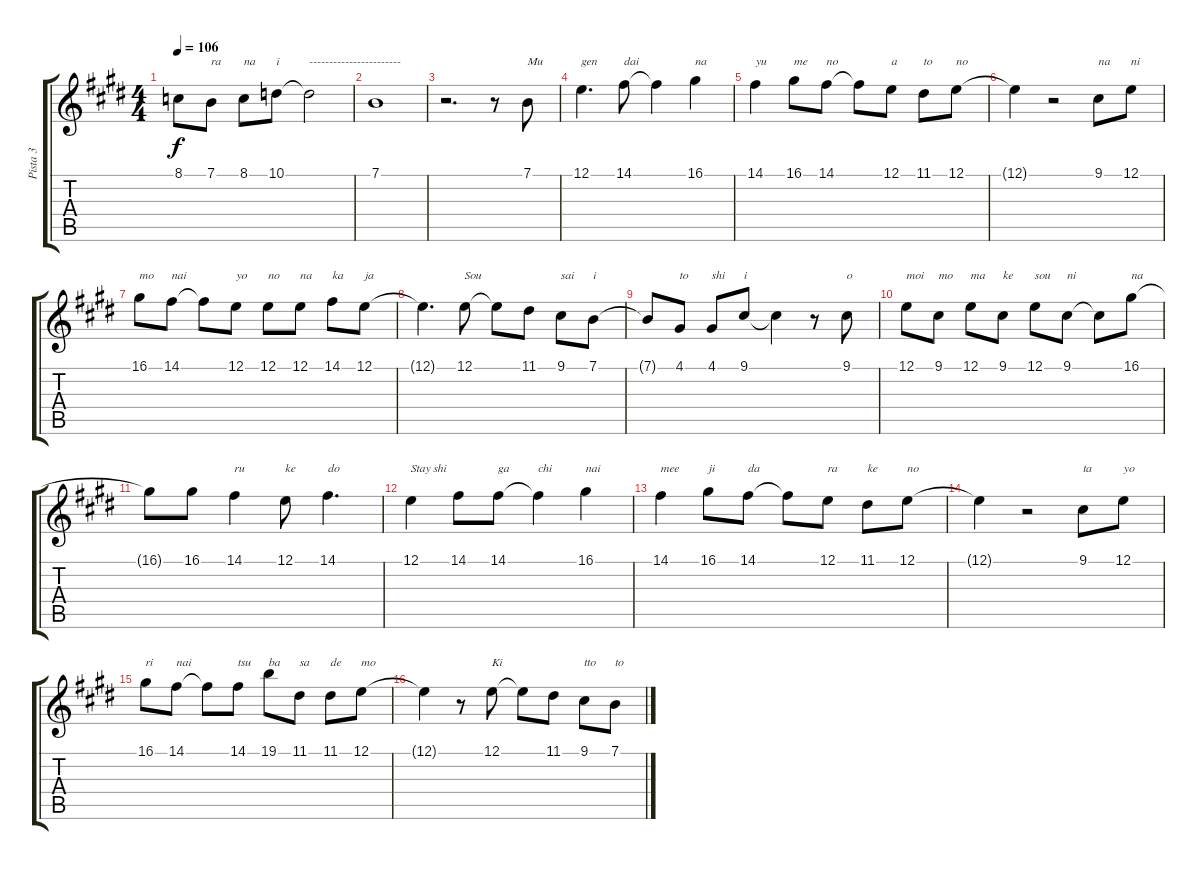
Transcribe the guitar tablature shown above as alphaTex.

\track ("Pista 3" "Pista 3") {instrument flute}
\staff {score tabs}
\tuning (E4 B3 G3 D3 A2 E2) {hide}
\ts (4 4)
\tempo 106
\clef g2
\ks e
8.1{t}.8{dy f} 7.1.8{txt "ra"} 8.1.8{txt "na"} 10.1.8{txt "i"} 10.1{t}.2{txt "-----------------------"} |
7.1.1 |
r.2{d} r.8 7.1.8{txt "Mu"} |
12.1.4{d txt "gen"} 14.1.8{txt "dai"} 14.1{t}.4 16.1.4{txt "na"} |
14.1.4{txt "yu"} 16.1.8{txt "me"} 14.1.8{txt "no"} 14.1{t}.8 12.1.8{txt "a"} 11.1.8{txt "to"} 12.1.8{txt "no"} |
12.1{t}.4 r.2 9.1.8{txt "na"} 12.1.8{txt "ni"} |
16.1.8{txt "mo"} 14.1.8{txt "nai"} 14.1{t}.8 12.1.8{txt "yo"} 12.1.8{txt "no"} 12.1.8{txt "na"} 14.1.8{txt "ka"} 12.1.8{txt "ja"} |
12.1{t}.4{d} 12.1.8{txt "Sou"} 12.1{t}.8 11.1.8 9.1.8{txt "sai"} 7.1.8{txt "i"} |
7.1{t}.8 4.1.8{txt "to"} 4.1.8{txt "shi"} 9.1.8{txt "i"} 9.1{t}.4 r.8 9.1.8{txt "o"} |
12.1.8{txt "moi"} 9.1.8{txt "mo"} 12.1.8{txt "ma"} 9.1.8{txt "ke"} 12.1.8{txt "sou"} 9.1.8{txt "ni"} 9.1{t}.8 16.1.8{txt "na"} |
16.1{t}.8 16.1.8 14.1.4{txt "ru"} 12.1.8{txt "ke"} 14.1.4{d txt "do"} |
12.1.4{txt "Stay shi"} 14.1.8 14.1.8{txt "ga"} 14.1{t}.4{txt "chi"} 16.1.4{txt "nai"} |
14.1.4{txt "mee"} 16.1.8{txt "ji"} 14.1.8{txt "da"} 14.1{t}.8 12.1.8{txt "ra"} 11.1.8{txt "ke"} 12.1.8{txt "no"} |
12.1{t}.4 r.2 9.1.8{txt "ta"} 12.1.8{txt "yo"} |
16.1.8{txt "ri"} 14.1.8{txt "nai"} 14.1{t}.8 14.1.8{txt "tsu"} 19.1.8{txt "ba"} 11.1.8{txt "sa"} 11.1.8{txt "de"} 12.1.8{txt "mo"} |
12.1{t}.4 r.8 12.1.8{txt "Ki"} 12.1{t}.8 11.1.8 9.1.8{txt "tto"} 7.1.8{txt "to"}
